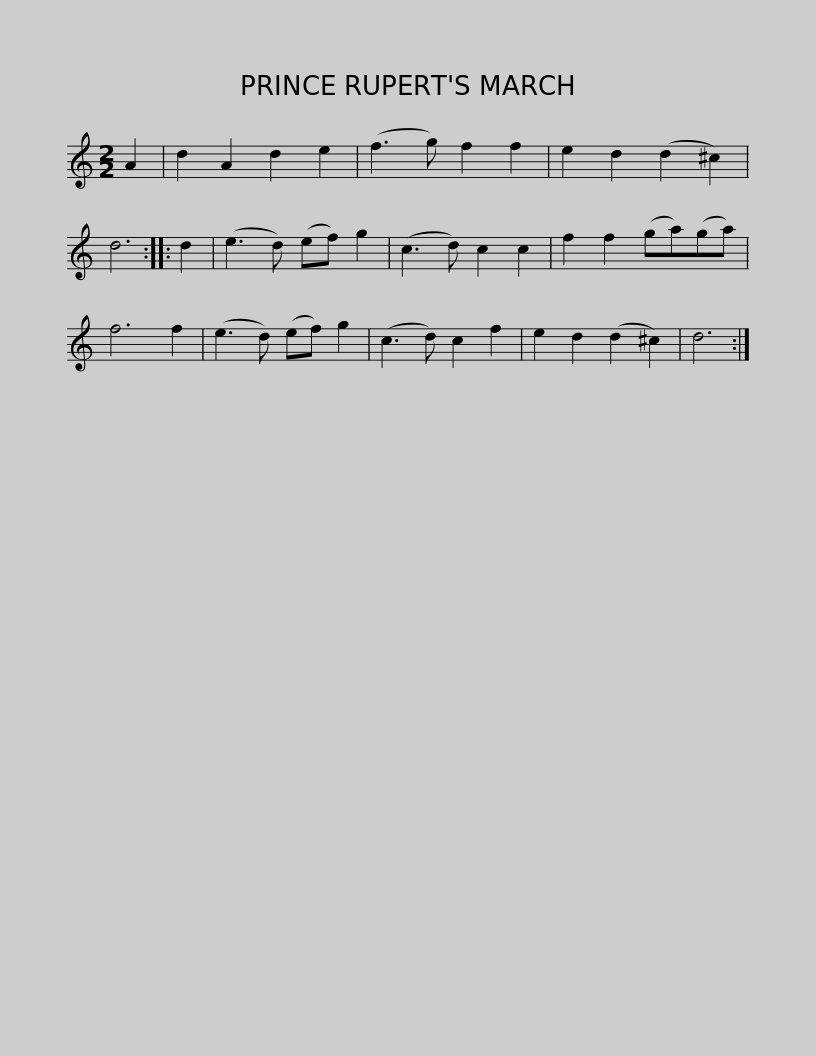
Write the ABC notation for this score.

X:1
L:1/8
M:2/2
I:linebreak $
K:C
V:1 treble
V:1
 A2 | d2 A2 d2 e2 | (f3 g) f2 f2 | e2 d2 (d2 ^c2) | d6 :: %5
 d2 | (e3 d) (ef) g2 | (c3 d) c2 c2 | f2 f2 (ga)(ga) | f6 f2 |$ %10
 (e3 d) (ef) g2 | (c3 d) c2 f2 | e2 d2 (d2 ^c2) | d6 :| %14
